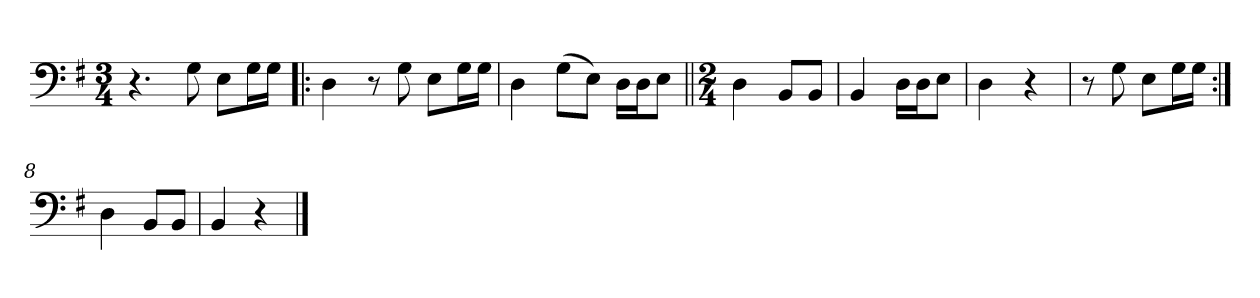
**kern
*part1
*staff1
*clefF4
*k[f#]
*M3/4
=1
4.r
8G\
8E\L
16G\L
16G\JJ
=2!|:
4D\
8r
8G\
8E\L
16G\L
16G\JJ
=3
4D\
(8G\L
8E\J)
16D\LL
16D\J
8E\J
=4||
*M2/4
4D\
8BB/L
8BB/J
=5
4BB/
16D\LL
16D\J
8E\J
=6
4D\
4r
=7
8r
8G\
8E\L
16G\L
16G\JJ
=8:|!
4D\
8BB/L
8BB/J
=9
4BB/
4r
==
*-
